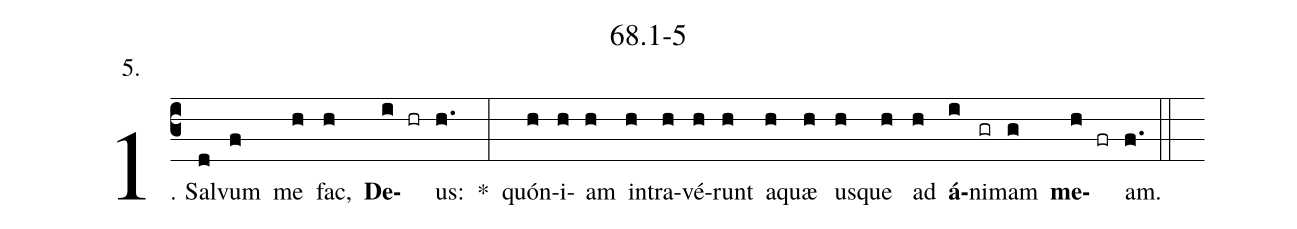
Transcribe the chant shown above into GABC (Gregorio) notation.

name: 68.1-5;
annotation: 5.;
%%
(c3)1. Sal(d)vum(f) me(h) fac,(h) <b>De</b>(i hr)us:(h.) *(:) quón(h)i(h)am(h) in(h)tra(h)vé(h)runt(h) a(h)quæ(h) us(h)que(h) ad(h) <b>á</b>(i)ni(gr)mam(g) <b>me</b>(h fr)am.(f.) (::)


%E(h) u(h) o(i) u(g) a(h) e.(f.) (::)
